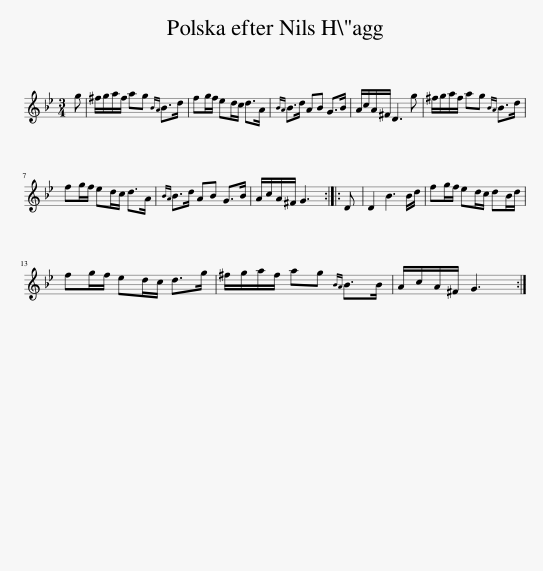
X:1
L:1/8
M:3/4
I:linebreak $
K:Gmin
V:1 treble
V:1
 g | ^f/g/a/f/ ag{BA} B>d | fg/f/ ed/c/ d>A |{BA} B>d AB G>B | A/c/A/^F/ D3 g | %5
 ^f/g/a/f/ ag{BA} B>d |$ fg/f/ ed/c/ d>A |{BA} B>d AB G>B | A/c/A/^F/ G3 :: D | %10
 D2 B3 B/d/ | fg/f/ ed/c/ dB/d/ |$ fg/f/ ed/c/ d>g | ^f/g/a/f/ ag{BA} B>B | A/c/A/^F/ G3 :| %15
